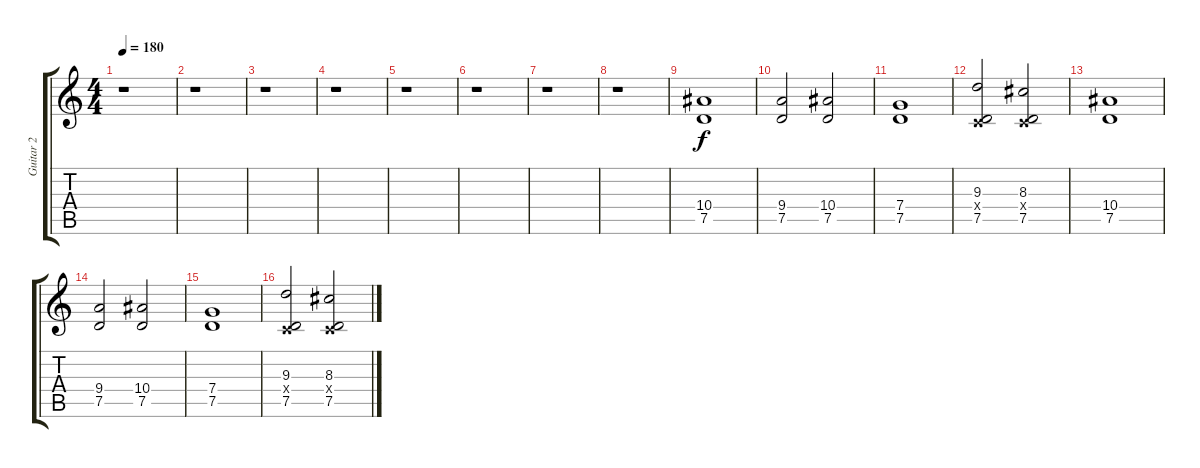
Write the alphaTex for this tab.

\track ("Guitar 2" "Guitar 2") {instrument distortionguitar}
\staff {score tabs}
\tuning (D4 A3 F3 C3 G2 C2) {hide}
\ts (4 4)
\tempo 180
\clef g2
\ks c
r.1{dy f instrument distortionguitar} |
r.1 |
r.1 |
r.1 |
r.1 |
r.1 |
r.1 |
r.1 |
(10.4 7.5).1 |
(9.4 7.5).2 (10.4 7.5).2 |
(7.4 7.5).1 |
(9.3 0.4{x} 7.5).2 (8.3 0.4{x} 7.5).2 |
(10.4 7.5).1 |
(9.4 7.5).2 (10.4 7.5).2 |
(7.4 7.5).1 |
(9.3 0.4{x} 7.5).2 (8.3 0.4{x} 7.5).2
